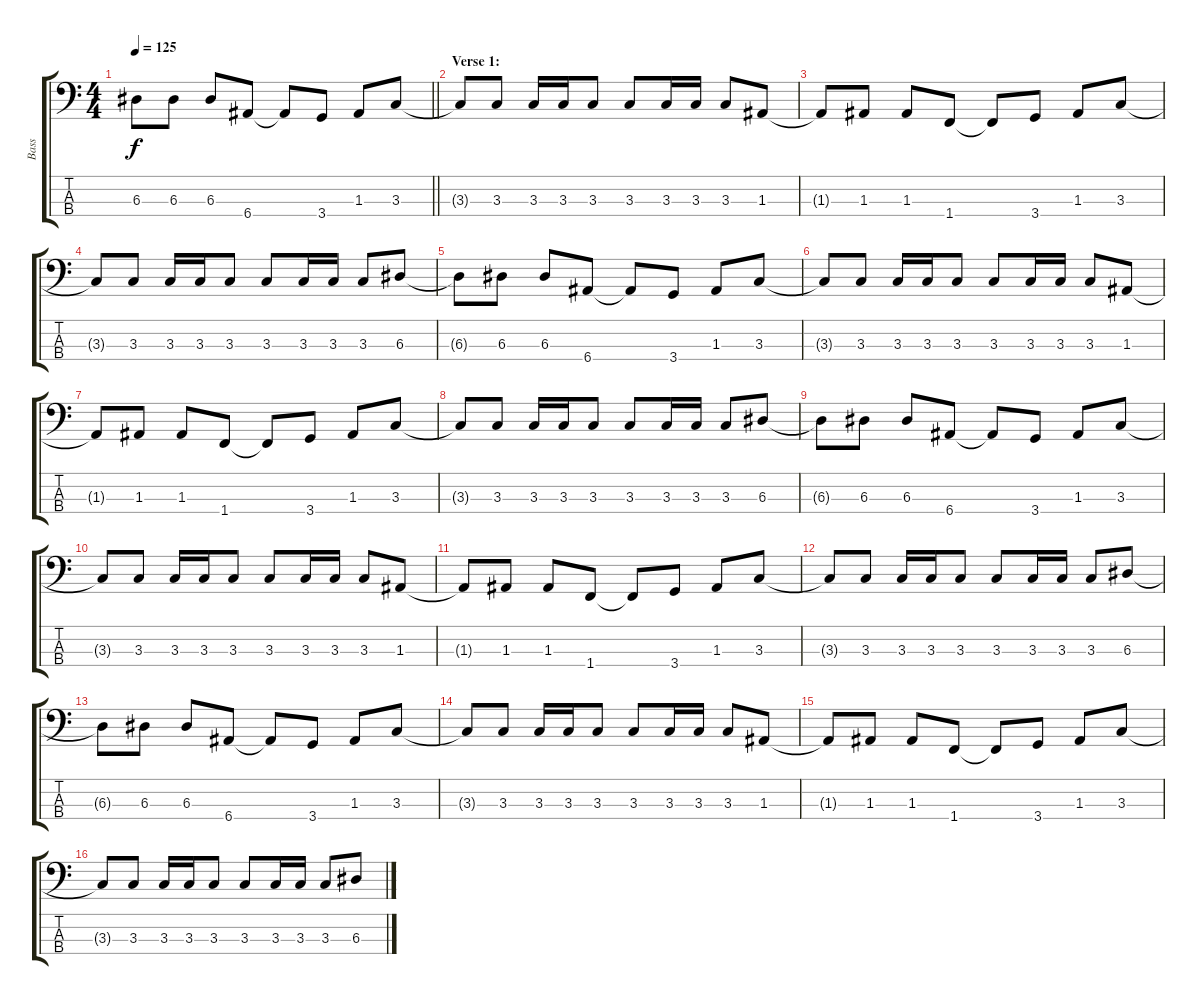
\track ("Bass" "Bass") {instrument electricbasspick}
\staff {score tabs}
\tuning (G2 D2 A1 E1) {hide}
\ts (4 4)
\tempo 125
\clef f4
\barLineRight lightlight
\ks c
6.3{t}.8{dy f} 6.3.8 6.3.8 6.4.8 6.4{t}.8 3.4.8 1.3.8 3.3.8 |
\section ("" "Verse 1:")
3.3{t}.8 3.3.8 3.3.16 3.3.16 3.3.8 3.3.8 3.3.16 3.3.16 3.3.8 1.3.8 |
1.3{t}.8 1.3.8 1.3.8 1.4.8 1.4{t}.8 3.4.8 1.3.8 3.3.8 |
3.3{t}.8 3.3.8 3.3.16 3.3.16 3.3.8 3.3.8 3.3.16 3.3.16 3.3.8 6.3.8 |
6.3{t}.8 6.3.8 6.3.8 6.4.8 6.4{t}.8 3.4.8 1.3.8 3.3.8 |
3.3{t}.8 3.3.8 3.3.16 3.3.16 3.3.8 3.3.8 3.3.16 3.3.16 3.3.8 1.3.8 |
1.3{t}.8 1.3.8 1.3.8 1.4.8 1.4{t}.8 3.4.8 1.3.8 3.3.8 |
3.3{t}.8 3.3.8 3.3.16 3.3.16 3.3.8 3.3.8 3.3.16 3.3.16 3.3.8 6.3.8 |
6.3{t}.8 6.3.8 6.3.8 6.4.8 6.4{t}.8 3.4.8 1.3.8 3.3.8 |
3.3{t}.8 3.3.8 3.3.16 3.3.16 3.3.8 3.3.8 3.3.16 3.3.16 3.3.8 1.3.8 |
1.3{t}.8 1.3.8 1.3.8 1.4.8 1.4{t}.8 3.4.8 1.3.8 3.3.8 |
3.3{t}.8 3.3.8 3.3.16 3.3.16 3.3.8 3.3.8 3.3.16 3.3.16 3.3.8 6.3.8 |
6.3{t}.8 6.3.8 6.3.8 6.4.8 6.4{t}.8 3.4.8 1.3.8 3.3.8 |
3.3{t}.8 3.3.8 3.3.16 3.3.16 3.3.8 3.3.8 3.3.16 3.3.16 3.3.8 1.3.8 |
1.3{t}.8 1.3.8 1.3.8 1.4.8 1.4{t}.8 3.4.8 1.3.8 3.3.8 |
3.3{t}.8 3.3.8 3.3.16 3.3.16 3.3.8 3.3.8 3.3.16 3.3.16 3.3.8 6.3.8
